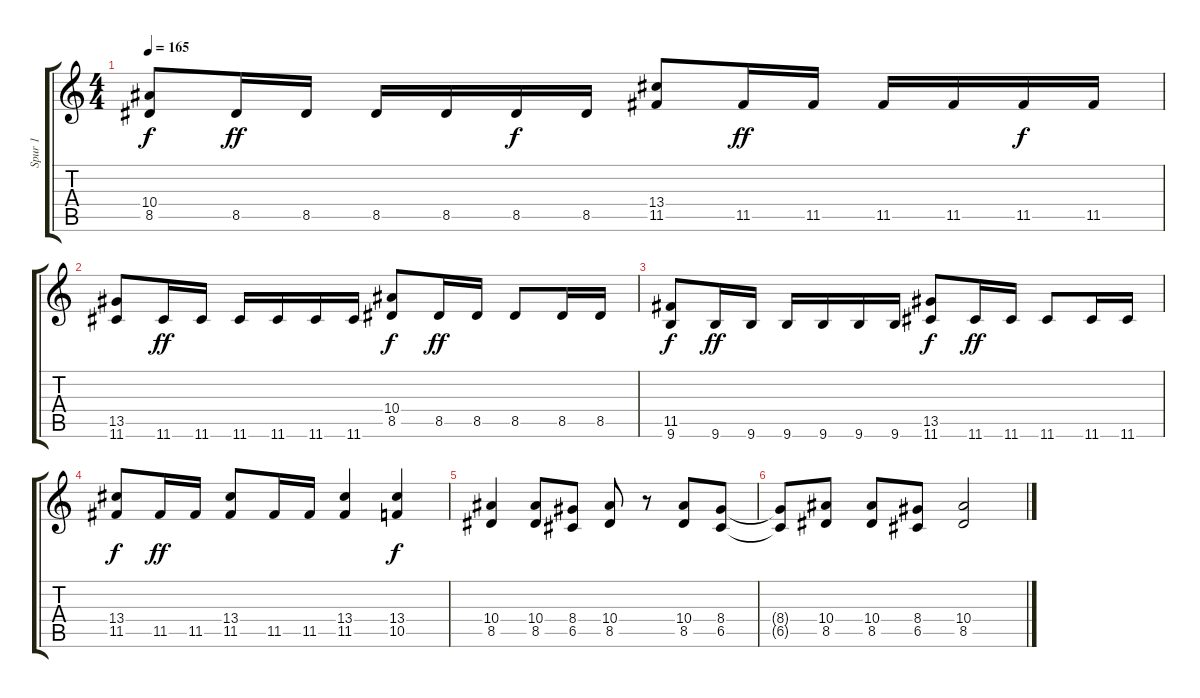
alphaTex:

\track ("Spur 1" "Spur 1") {instrument distortionguitar}
\staff {score tabs}
\tuning (D4 A3 F3 C3 G2 D2) {hide}
\ts (4 4)
\tempo 165
\clef g2
\ks c
(10.4 8.5).8{dy f} 8.5.16{dy ff} 8.5.16 8.5.16 8.5.16 8.5.16{dy f} 8.5.16 (13.4 11.5).8 11.5.16{dy ff} 11.5.16 11.5.16 11.5.16 11.5.16{dy f} 11.5.16 |
(13.5 11.6).8 11.6.16{dy ff} 11.6.16 11.6.16 11.6.16 11.6.16 11.6.16 (10.4 8.5).8{dy f} 8.5.16{dy ff} 8.5.16 8.5.8 8.5.16 8.5.16 |
(11.5 9.6).8{dy f} 9.6.16{dy ff} 9.6.16 9.6.16 9.6.16 9.6.16 9.6.16 (13.5 11.6).8{dy f} 11.6.16{dy ff} 11.6.16 11.6.8 11.6.16 11.6.16 |
(13.4 11.5).8{dy f} 11.5.16{dy ff} 11.5.16 (13.4 11.5).8 11.5.16 11.5.16 (13.4 11.5).4 (13.4 10.5).4{dy f} |
(10.4 8.5).4 (10.4 8.5).8 (8.4 6.5).8 (10.4 8.5).8 r.8 (10.4 8.5).8 (8.4 6.5).8 |
(8.4{t} 6.5{t}).8 (10.4 8.5).8 (10.4 8.5).8 (8.4 6.5).8 (10.4 8.5).2
